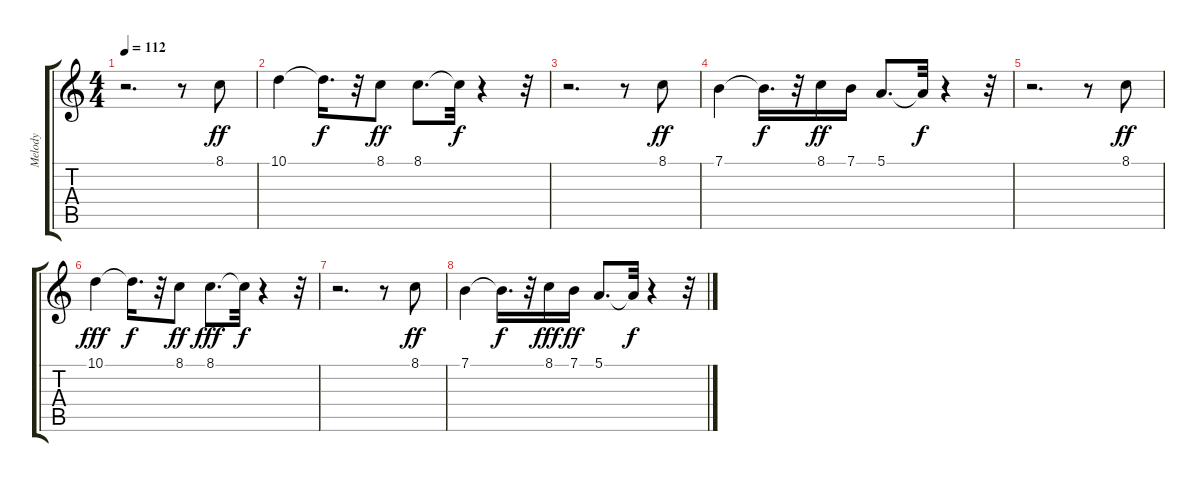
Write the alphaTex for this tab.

\track ("Melody" "Melody") {instrument flute}
\staff {score tabs}
\tuning (E4 B3 G3 D3 A2 E2) {hide}
\ts (4 4)
\tempo 112
\clef g2
\ks c
r.2{d dy f} r.8 8.1.8{dy ff} |
10.1.4 10.1{t}.16{d dy f} r.32 8.1.8{dy ff} 8.1.8{d} 8.1{t}.32{dy f} r.4 r.32 |
r.2{d} r.8 8.1.8{dy ff} |
7.1.4 7.1{t}.16{d dy f} r.32 8.1.16{dy ff volume 15} 7.1.16{volume 14} 5.1.8{d volume 14} 5.1{t}.32{dy f} r.4 r.32 |
r.2{d} r.8 8.1.8{dy ff volume 10} |
10.1.4{dy fff volume 10} 10.1{t}.16{d dy f} r.32 8.1.8{dy ff volume 8} 8.1.8{d dy fff volume 8} 8.1{t}.32{dy f} r.4 r.32 |
r.2{d} r.8 8.1.8{dy ff volume 4} |
7.1.4{volume 3} 7.1{t}.16{d dy f} r.32 8.1.16{dy fff volume 2} 7.1.16{dy ff volume 2} 5.1.8{d volume 2} 5.1{t}.32{dy f} r.4 r.32
